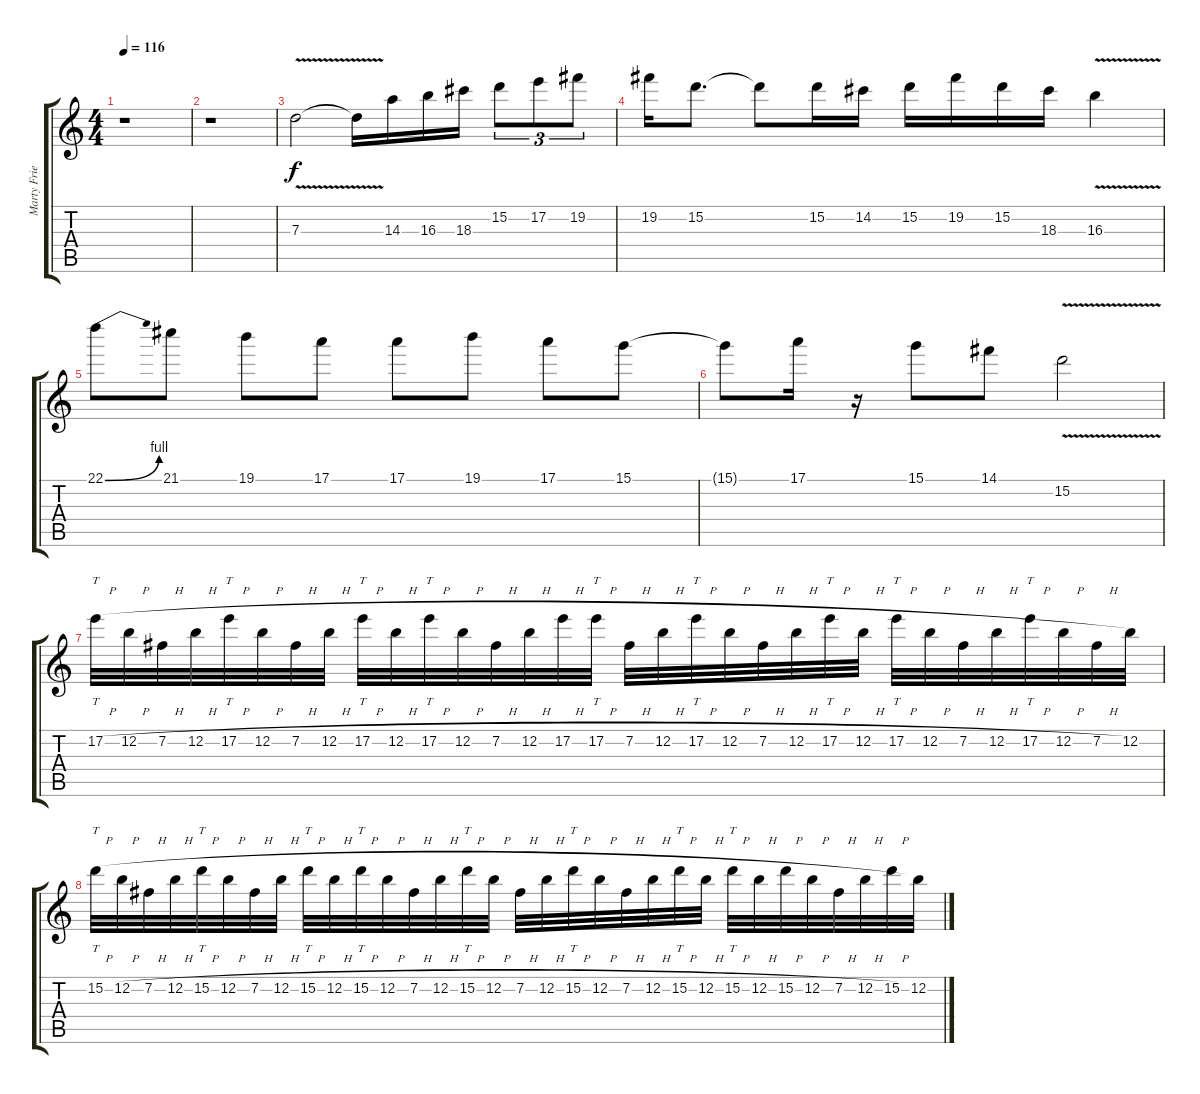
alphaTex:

\track ("Marty Friedman" "Marty Frie") {instrument acousticguitarsteel}
\staff {score tabs}
\tuning (E4 B3 G3 D3 A2 E2) {hide}
\ts (4 4)
\tempo 116
\clef g2
\ks c
r.1{dy f} |
r.1 |
7.3{v}.2 7.3{v t}.16 14.3.16 16.3.16 18.3.16 15.2.8{tu (3 2)} 17.2.8{tu (3 2)} 19.2.8{tu (3 2)} |
19.2.16 15.2.8{d} 15.2{t}.8 15.2.16 14.2.16 15.2.16 19.2.16 15.2.16 18.3.16 16.3{v}.4 |
22.1{be (bend 0 0 60 4)}.8 21.1.8 19.1.8 17.1.8 17.1.8 19.1.8 17.1.8 15.1.8 |
15.1{t}.8 17.1.16 r.16 15.1.8 14.1.8 15.2{v}.2 |
17.2{h}.32{tt volume 6} 12.2{h}.32 7.2{h}.32 12.2{h}.32 17.2{h}.32{tt} 12.2{h}.32 7.2{h}.32 12.2{h}.32 17.2{h}.32{tt} 12.2{h}.32 17.2{h}.32{tt} 12.2{h}.32 7.2{h}.32 12.2{h}.32 17.2{h}.32 17.2{h}.32{tt} 7.2{h}.32 12.2{h}.32 17.2{h}.32{tt} 12.2{h}.32 7.2{h}.32 12.2{h}.32 17.2{h}.32{tt} 12.2{h}.32 17.2{h}.32{tt} 12.2{h}.32 7.2{h}.32 12.2{h}.32 17.2{h}.32{tt} 12.2{h}.32 7.2{h}.32 12.2.32 |
15.2{h}.32{tt} 12.2{h}.32 7.2{h}.32 12.2{h}.32 15.2{h}.32{tt} 12.2{h}.32 7.2{h}.32 12.2{h}.32 15.2{h}.32{tt} 12.2{h}.32 15.2{h}.32{tt} 12.2{h}.32 7.2{h}.32 12.2{h}.32 15.2{h}.32{tt} 12.2{h}.32 7.2{h}.32 12.2{h}.32 15.2{h}.32{tt} 12.2{h}.32 7.2{h}.32 12.2{h}.32 15.2{h}.32{tt} 12.2{h}.32 15.2{h}.32{tt} 12.2{h}.32 15.2{h}.32 12.2{h}.32 7.2{h}.32 12.2{h}.32 15.2{h}.32 12.2.32
